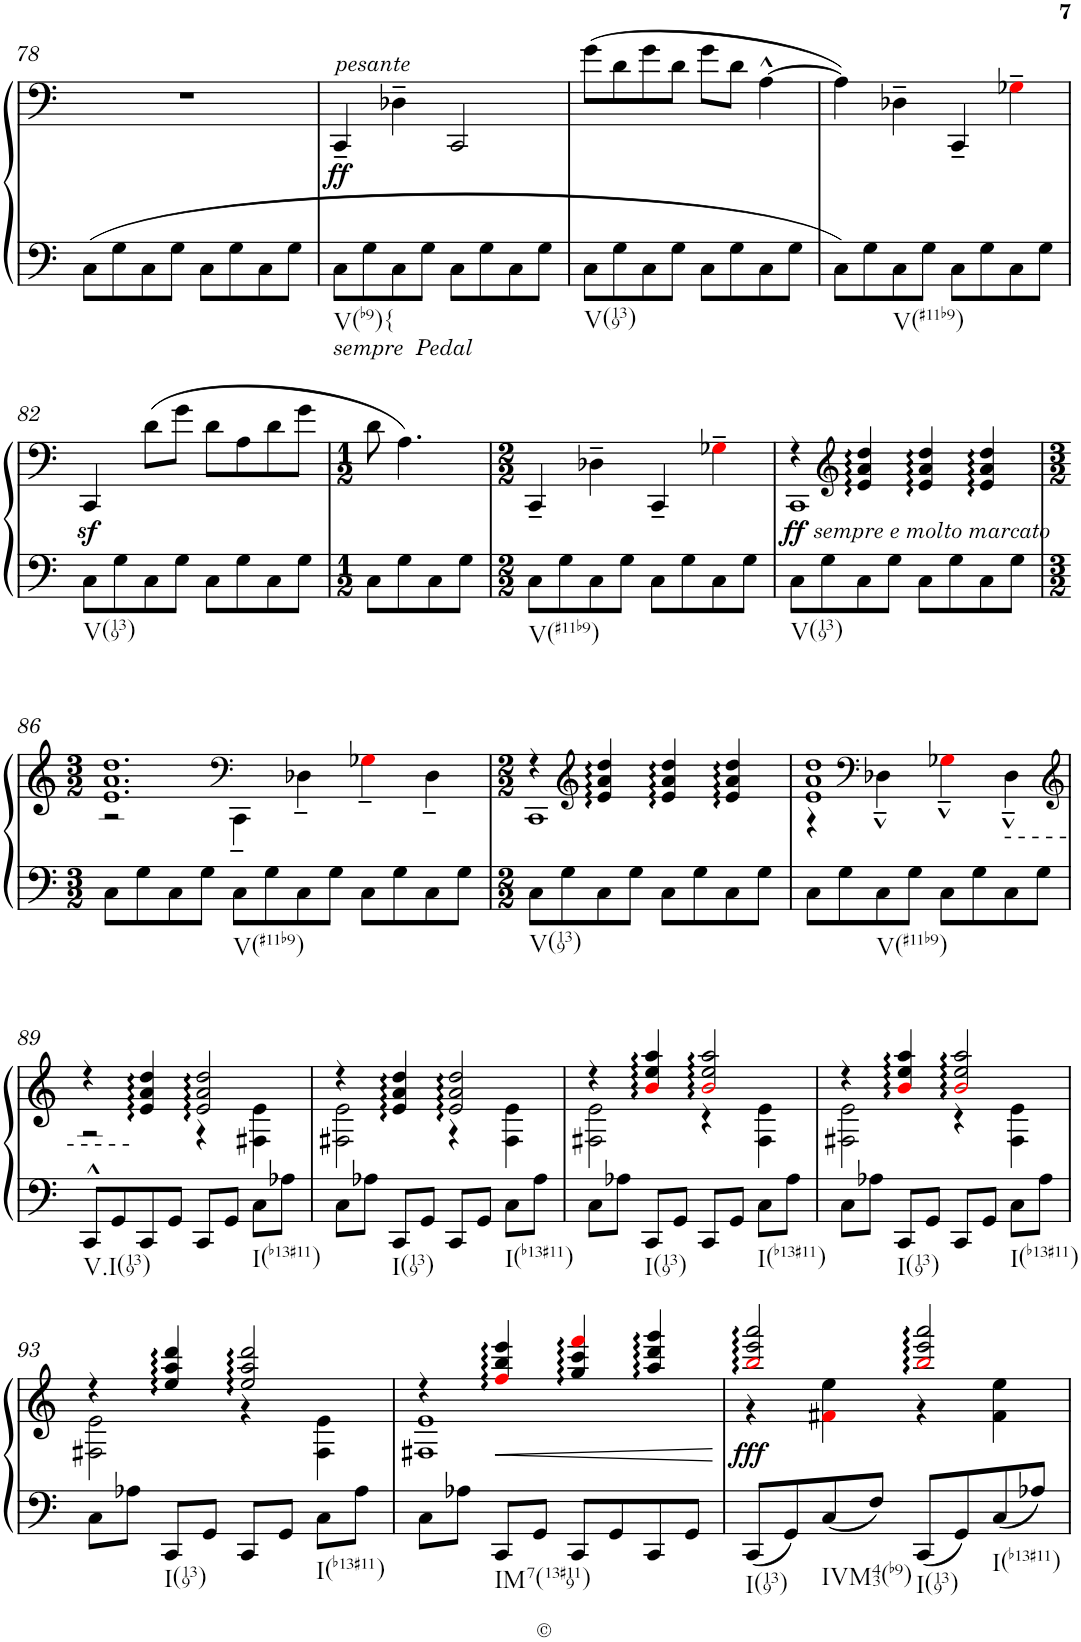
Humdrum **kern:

**kern	**kern	**dynam
*part1	*part1	*part1
*staff2	*staff1	*staff1/2
*I"Piano	*	*
*I'Pno.	*	*
!!LO:PB:g=z
*clefF4	*clefF4	*
*k[]	*k[]	*
*M2/2	*M2/2	*
=78	=78	=78
8C\L	1r	.
8G\	.	.
8C\	.	.
8G\J	.	.
8C\L	.	.
8G\	.	.
8C\	.	.
8G\J	.	.
=79	=79	=79
!	!LO:TX:a:i:t=pesante	!
!LO:TX:b:i:t=sempre  Pedal	!	!
!LO:TX:b:t=V(b9){	!	!
!	!	!LO:DY:b
8C\L	4CC~/	ff
8G\	.	.
8C\	4D-X~\	.
8G\J	.	.
8C\L	2CC/	.
8G\	.	.
8C\	.	.
8G\J	.	.
=80	=80	=80
!LO:TX:b:t=V(139)	!	!
8C\L	(>8g\L	.
8G\	8d\	.
8C\	8g\	.
8G\J	8d\J	.
8C\L	8g\L	.
8G\	8d\J	.
8C\	[4A^^\	.
8G\J	.	.
=81	=81	=81
8C\L	4A\])	.
8G\	.	.
!LO:TX:b:t=V(#11b9)	!	!
8C\	4D-X~\	.
8G\J	.	.
8C\L	4CC~/	.
8G\	.	.
8C\	4G-X~i\	.
8G\J	.	.
!!LO:LB:g=z
=82	=82	=82
!LO:TX:b:t=V(139)	!	!
8C\L	4CCz</	.
8G\	.	.
8C\	(>8d\L	.
8G\J	8g\J	.
8C\L	8d\L	.
8G\	8A\	.
8C\	8d\	.
8G\J	8g\J	.
=83	=83	=83
*M1/2	*M1/2	*
8C\L	8d\	.
8G\	4.A\)	.
8C\	.	.
8G\J	.	.
=84	=84	=84
*M2/2	*M2/2	*
!LO:TX:b:t=V(#11b9)	!	!
8C\L	4CC~/	.
8G\	.	.
8C\	4D-X~\	.
8G\J	.	.
8C\L	4CC~/	.
8G\	.	.
8C\	4G-X~i\	.
8G\J	.	.
=85	=85	=85
*	*^	*
!	!LO:TX:b:i:t=sempre e molto marcato	!	!
!LO:TX:b:t=V(139)	!	!	!
!	!	!	!LO:DY:b
8C\L	4r	1CC	ff
8G\	.	.	.
*	*clefG2	*	*
8C\	4e/ 4a/ 4dd/	.	.
8G\J	.	.	.
8C\L	4e/ 4a/ 4dd/	.	.
8G\	.	.	.
8C\	4e/ 4a/ 4dd/	.	.
8G\J	.	.	.
!!LO:LB:g=z	!!
=86	=86	=86	=86
*M3/2	*M3/2	*	*
8C\L	1.e 1.a 1.dd	2r	.
8G\	.	.	.
8C\	.	.	.
8G\J	.	.	.
*	*clefF4	*	*
!LO:TX:b:t=V(#11b9)	!	!	!
8C\L	.	4CC~\	.
8G\	.	.	.
8C\	.	4D-X~\	.
8G\J	.	.	.
8C\L	.	4G-X~i\	.
8G\	.	.	.
8C\	.	4D-~\	.
8G\J	.	.	.
=87	=87	=87	=87
*M2/2	*M2/2	*	*
!LO:TX:b:t=V(139)	!	!	!
8C\L	4r	1CC	.
8G\	.	.	.
*	*clefG2	*	*
8C\	4e/ 4a/ 4dd/	.	.
8G\J	.	.	.
8C\L	4e/ 4a/ 4dd/	.	.
8G\	.	.	.
8C\	4e/ 4a/ 4dd/	.	.
8G\J	.	.	.
=88	=88	=88	=88
8C\L	1e 1a 1dd	4r	.
8G\	.	.	.
*	*clefF4	*	*
!LO:TX:b:t=V(#11b9)	!	!	!
8C\	.	4D-X~^^\	.
8G\J	.	.	.
8C\L	.	4G-X~^^i\	.
8G\	.	.	.
8C\	.	4D-~^^\	.
8G\J	.	.	.
!!LO:LB:g=z	!!
=89	=89	=89	=89
*	*clefG2	*	*
!LO:TX:b:t=V.I(139)	!	!	!
8CC^^/L	4r	2r	.
8GG/	.	.	.
8CC/	4e/ 4a/ 4dd/	.	.
8GG/J	.	.	.
8CC/L	2e/ 2a/ 2dd/	4r	.
8GG/J	.	.	.
!LO:TX:b:t=I(b13#11)	!	!	!
8C\L	.	4F#X\ 4e\	.
8A-X\J	.	.	.
=90	=90	=90	=90
8C\L	4r	2F#X\ 2e\	.
8A-X\J	.	.	.
!LO:TX:b:t=I(139)	!	!	!
8CC/L	4e/ 4a/ 4dd/	.	.
8GG/J	.	.	.
8CC/L	2e/ 2a/ 2dd/	4r	.
8GG/J	.	.	.
!LO:TX:b:t=I(b13#11)	!	!	!
8C\L	.	4F#\ 4e\	.
8A-\J	.	.	.
=91	=91	=91	=91
8C\L	4r	2F#X\ 2e\	.
8A-X\J	.	.	.
!LO:TX:b:t=I(139)	!	!	!
8CC/L	4bi/ 4ee/ 4aa/	.	.
8GG/J	.	.	.
8CC/L	2bi/ 2ee/ 2aa/	4r	.
8GG/J	.	.	.
!LO:TX:b:t=I(b13#11)	!	!	!
8C\L	.	4F#\ 4e\	.
8A-\J	.	.	.
=92	=92	=92	=92
8C\L	4r	2F#X\ 2e\	.
8A-X\J	.	.	.
!LO:TX:b:t=I(139)	!	!	!
8CC/L	4bi/ 4ee/ 4aa/	.	.
8GG/J	.	.	.
8CC/L	2bi/ 2ee/ 2aa/	4r	.
8GG/J	.	.	.
!LO:TX:b:t=I(b13#11)	!	!	!
8C\L	.	4F#\ 4e\	.
8A-\J	.	.	.
!!LO:LB:g=z	!!
=93	=93	=93	=93
8C\L	4r	2F#X\ 2e\	.
8A-X\J	.	.	.
!LO:TX:b:t=I(139)	!	!	!
8CC/L	4ee/ 4aa/ 4ddd/	.	.
8GG/J	.	.	.
8CC/L	2ee/ 2aa/ 2ddd/	4r	.
8GG/J	.	.	.
!LO:TX:b:t=I(b13#11)	!	!	!
8C\L	.	4F#\ 4e\	.
8A-\J	.	.	.
=94	=94	=94	=94
8C\L	4r	1F#X 1e	.
8A-X\J	.	.	.
!LO:TX:b:t=IM7(13#119)	!	!	!
!	!	!	!LO:HP:b
8CC/L	4ffi/ 4bb/ 4eee/	.	<
8GG/J	.	.	.
8CC/L	4gg/ 4ccc/ 4fffi/	.	.
8GG/	.	.	.
8CC/	4aa/ 4ddd/ 4ggg/	.	.
8GG/J	.	.	.
*	*v	*v	*
.	.	[
=95	=95	=95
*	*^	*
!LO:TX:b:t=I(139)	!	!	!
!	!	!	!LO:DY:b
8CC/L	2bbi/ 2eee/ 2aaa/	4r	fff
8GG/	.	.	.
!LO:TX:b:t=IVM43(b9)	!	!	!
8C/	.	4f#Xi\ 4ee\	.
8F/J	.	.	.
!LO:TX:b:t=I(139)	!	!	!
8CC/L	2bbi/ 2eee/ 2aaa/	4r	.
8GG/	.	.	.
!LO:TX:b:t=I(b13#11)	!	!	!
8C/	.	4f#\ 4ee\	.
8A-X/J	.	.	.
*	*v	*v	*
=	=	=
*-	*-	*-
